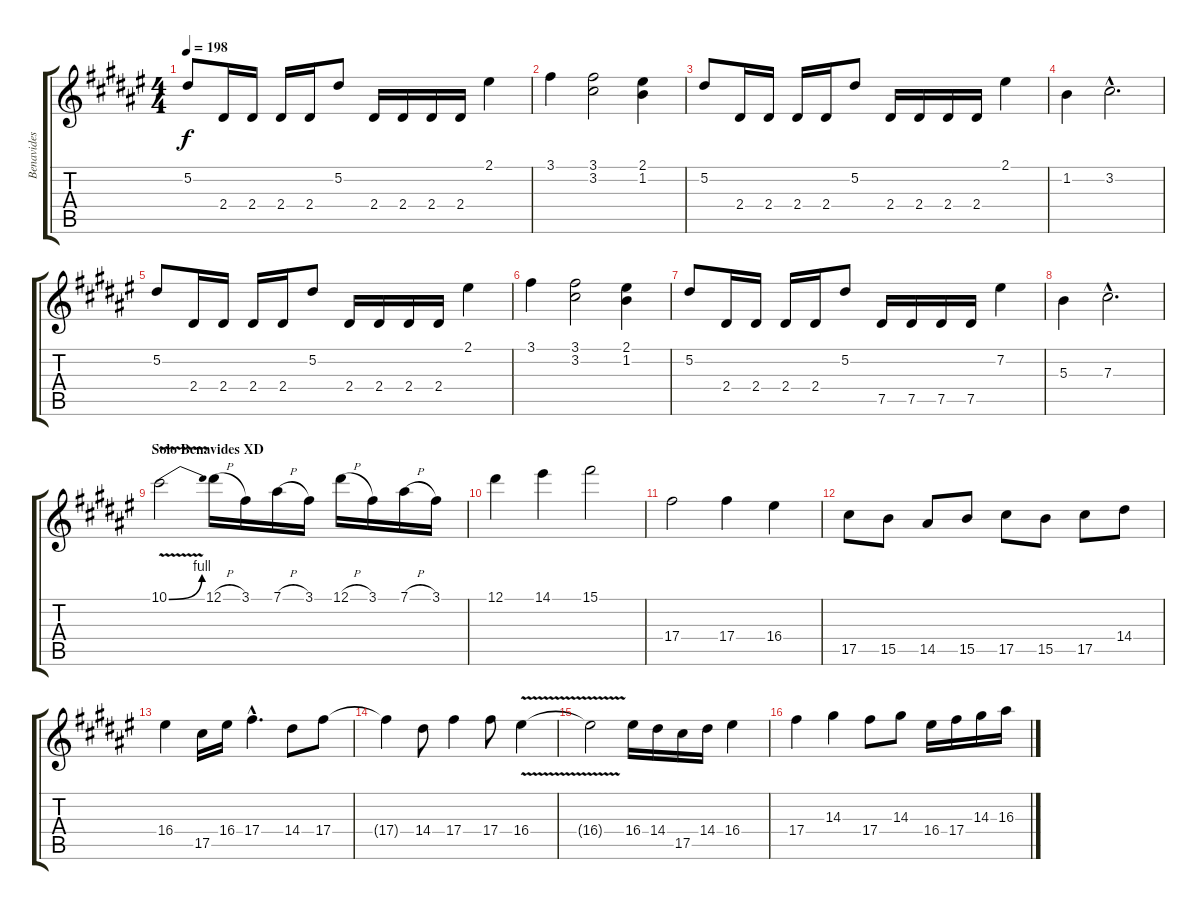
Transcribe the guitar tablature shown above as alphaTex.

\track ("Benavides" "Benavides") {instrument distortionguitar}
\staff {score tabs}
\tuning (Eb4 Bb3 Gb3 Db3 Ab2 Eb2) {hide}
\ts (4 4)
\tempo 198
\clef g2
\ks d#minor
5.2.8{dy f} 2.4.16 2.4.16 2.4.16 2.4.16 5.2.8 2.4.16 2.4.16 2.4.16 2.4.16 2.1.4 |
3.1.4 (3.1 3.2).2 (2.1 1.2).4 |
5.2.8 2.4.16 2.4.16 2.4.16 2.4.16 5.2.8 2.4.16 2.4.16 2.4.16 2.4.16 2.1.4 |
1.2.4 3.2{hac}.2{d} |
5.2.8 2.4.16 2.4.16 2.4.16 2.4.16 5.2.8 2.4.16 2.4.16 2.4.16 2.4.16 2.1.4 |
3.1.4 (3.1 3.2).2 (2.1 1.2).4 |
5.2.8 2.4.16 2.4.16 2.4.16 2.4.16 5.2.8 7.5.16 7.5.16 7.5.16 7.5.16 7.2.4 |
5.3.4 7.3{hac}.2{d} |
\section ("" "Solo Benavides XD")
10.1{be (bend 0 0 60 4) v}.2{volume 16} 12.1{h}.16 3.1.16 7.1{h}.16 3.1.16 12.1{h}.16 3.1.16 7.1{h}.16 3.1.16 |
12.1.4 14.1.4 15.1.2 |
17.4.2 17.4.4 16.4.4 |
17.5.8 15.5.8 14.5.8 15.5.8 17.5.8 15.5.8 17.5.8 14.4.8 |
16.4.4 17.5.16 16.4.16 17.4{hac}.4{d} 14.4.8 17.4.8 |
17.4{t}.4 14.4.8 17.4.4 17.4.8 16.4{v}.4 |
16.4{t}.2 16.4.16 14.4.16 17.5.16 14.4.16 16.4.4 |
17.4.4 14.3.4 17.4.8 14.3.8 16.4.16 17.4.16 14.3.16 16.3.16
